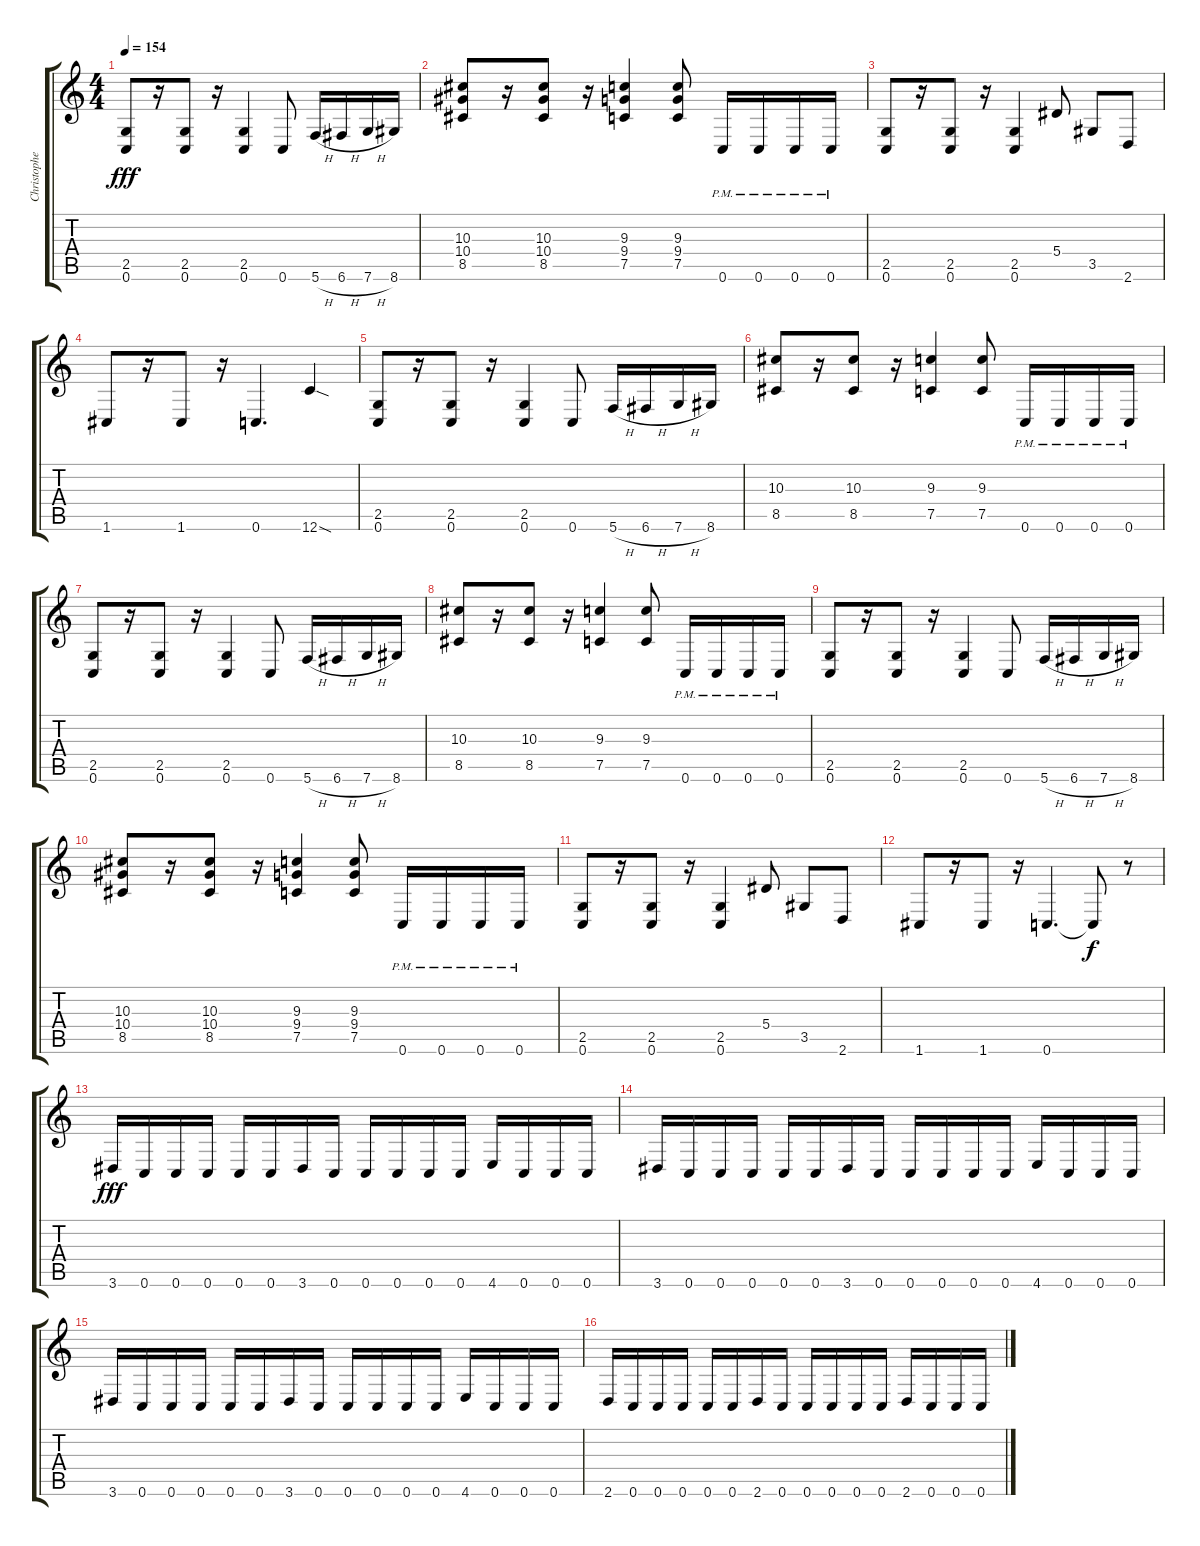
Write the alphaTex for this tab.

\track ("Christopher Amott" "Christophe") {instrument overdrivenguitar}
\staff {score tabs}
\tuning (C4 G3 Eb3 Bb2 F2 C2) {hide}
\ts (4 4)
\tempo 154
\clef g2
\ks c
(2.5 0.6).8{dy fff} r.16 (2.5 0.6).8 r.16 (2.5 0.6).4 0.6.8 5.6{h}.16 6.6{h}.16 7.6{h}.16 8.6.16 |
(10.3 10.4 8.5).8 r.16 (10.3 10.4 8.5).8 r.16 (9.3 9.4 7.5).4 (9.3 9.4 7.5).8 0.6{pm}.16 0.6{pm}.16 0.6{pm}.16 0.6{pm}.16 |
(2.5 0.6).8 r.16 (2.5 0.6).8 r.16 (2.5 0.6).4 5.4.8 3.5.8 2.6.8 |
1.6.8 r.16 1.6.8 r.16 0.6.4{d} 12.6{sod}.4 |
(2.5 0.6).8 r.16 (2.5 0.6).8 r.16 (2.5 0.6).4 0.6.8 5.6{h}.16 6.6{h}.16 7.6{h}.16 8.6.16 |
(10.3 8.5).8 r.16 (10.3 8.5).8 r.16 (9.3 7.5).4 (9.3 7.5).8 0.6{pm}.16 0.6{pm}.16 0.6{pm}.16 0.6{pm}.16 |
(2.5 0.6).8 r.16 (2.5 0.6).8 r.16 (2.5 0.6).4 0.6.8 5.6{h}.16 6.6{h}.16 7.6{h}.16 8.6.16 |
(10.3 8.5).8 r.16 (10.3 8.5).8 r.16 (9.3 7.5).4 (9.3 7.5).8 0.6{pm}.16 0.6{pm}.16 0.6{pm}.16 0.6{pm}.16 |
(2.5 0.6).8 r.16 (2.5 0.6).8 r.16 (2.5 0.6).4 0.6.8 5.6{h}.16 6.6{h}.16 7.6{h}.16 8.6.16 |
(10.3 10.4 8.5).8 r.16 (10.3 10.4 8.5).8 r.16 (9.3 9.4 7.5).4 (9.3 9.4 7.5).8 0.6{pm}.16 0.6{pm}.16 0.6{pm}.16 0.6{pm}.16 |
(2.5 0.6).8 r.16 (2.5 0.6).8 r.16 (2.5 0.6).4 5.4.8 3.5.8 2.6.8 |
1.6.8 r.16 1.6.8 r.16 0.6.4{d} 0.6{t}.8{dy f} r.8 |
3.6.16{dy fff} 0.6.16 0.6.16 0.6.16 0.6.16 0.6.16 3.6.16 0.6.16 0.6.16 0.6.16 0.6.16 0.6.16 4.6.16 0.6.16 0.6.16 0.6.16 |
3.6.16 0.6.16 0.6.16 0.6.16 0.6.16 0.6.16 3.6.16 0.6.16 0.6.16 0.6.16 0.6.16 0.6.16 4.6.16 0.6.16 0.6.16 0.6.16 |
3.6.16 0.6.16 0.6.16 0.6.16 0.6.16 0.6.16 3.6.16 0.6.16 0.6.16 0.6.16 0.6.16 0.6.16 4.6.16 0.6.16 0.6.16 0.6.16 |
2.6.16 0.6.16 0.6.16 0.6.16 0.6.16 0.6.16 2.6.16 0.6.16 0.6.16 0.6.16 0.6.16 0.6.16 2.6.16 0.6.16 0.6.16 0.6.16
